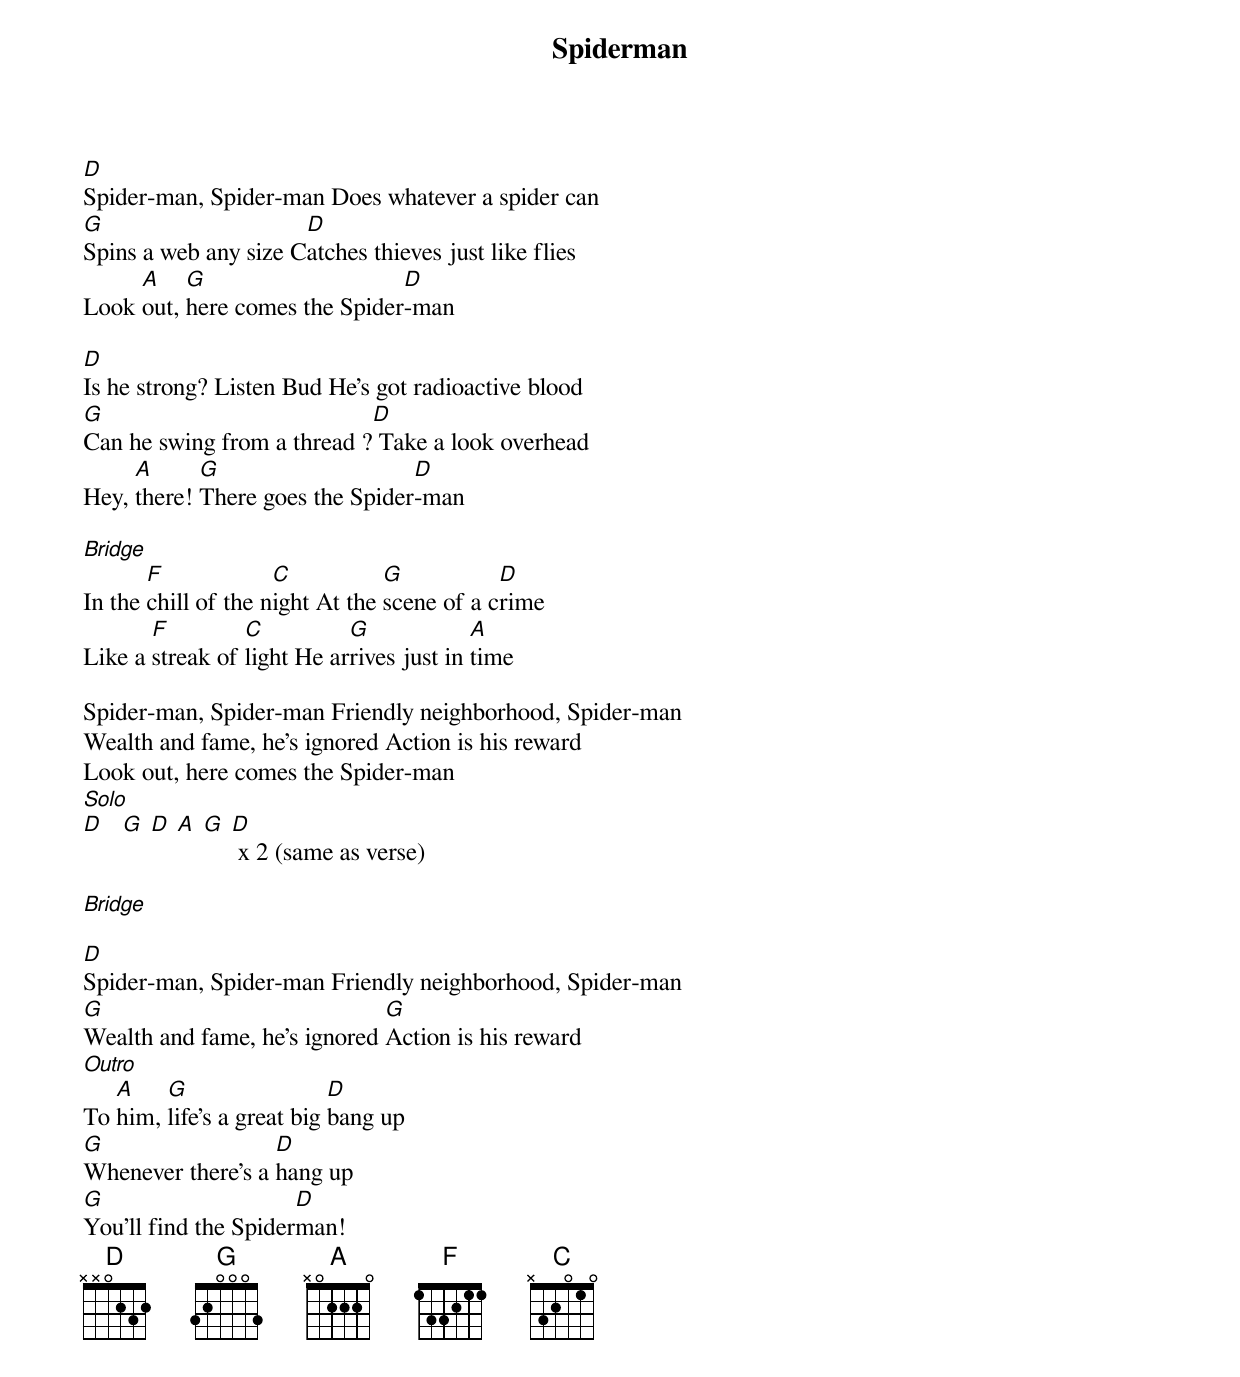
{Title:Spiderman}
[D]Spider-man, Spider-man Does whatever a spider can
[G]Spins a web any size C[D]atches thieves just like flies
Look [A]out, [G]here comes the Spider[D]-man

[D]Is he strong? Listen Bud He's got radioactive blood
[G]Can he swing from a thread ?[D] Take a look overhead
Hey, [A]there! [G]There goes the Spider[D]-man

[Bridge]
In the [F]chill of the n[C]ight At the [G]scene of a c[D]rime
Like a [F]streak of [C]light He ar[G]rives just in [A]time

Spider-man, Spider-man Friendly neighborhood, Spider-man
Wealth and fame, he's ignored Action is his reward
Look out, here comes the Spider-man
[Solo]
[D]   [G] [D] [A] [G] [D] x 2 (same as verse)

[Bridge]

[D]Spider-man, Spider-man Friendly neighborhood, Spider-man
[G]Wealth and fame, he's ignored [G]Action is his reward
[Outro]
To [A]him, [G]life's a great big [D]bang up
[G]Whenever there's a [D]hang up
[G]You'll find the Spider[D]man!
